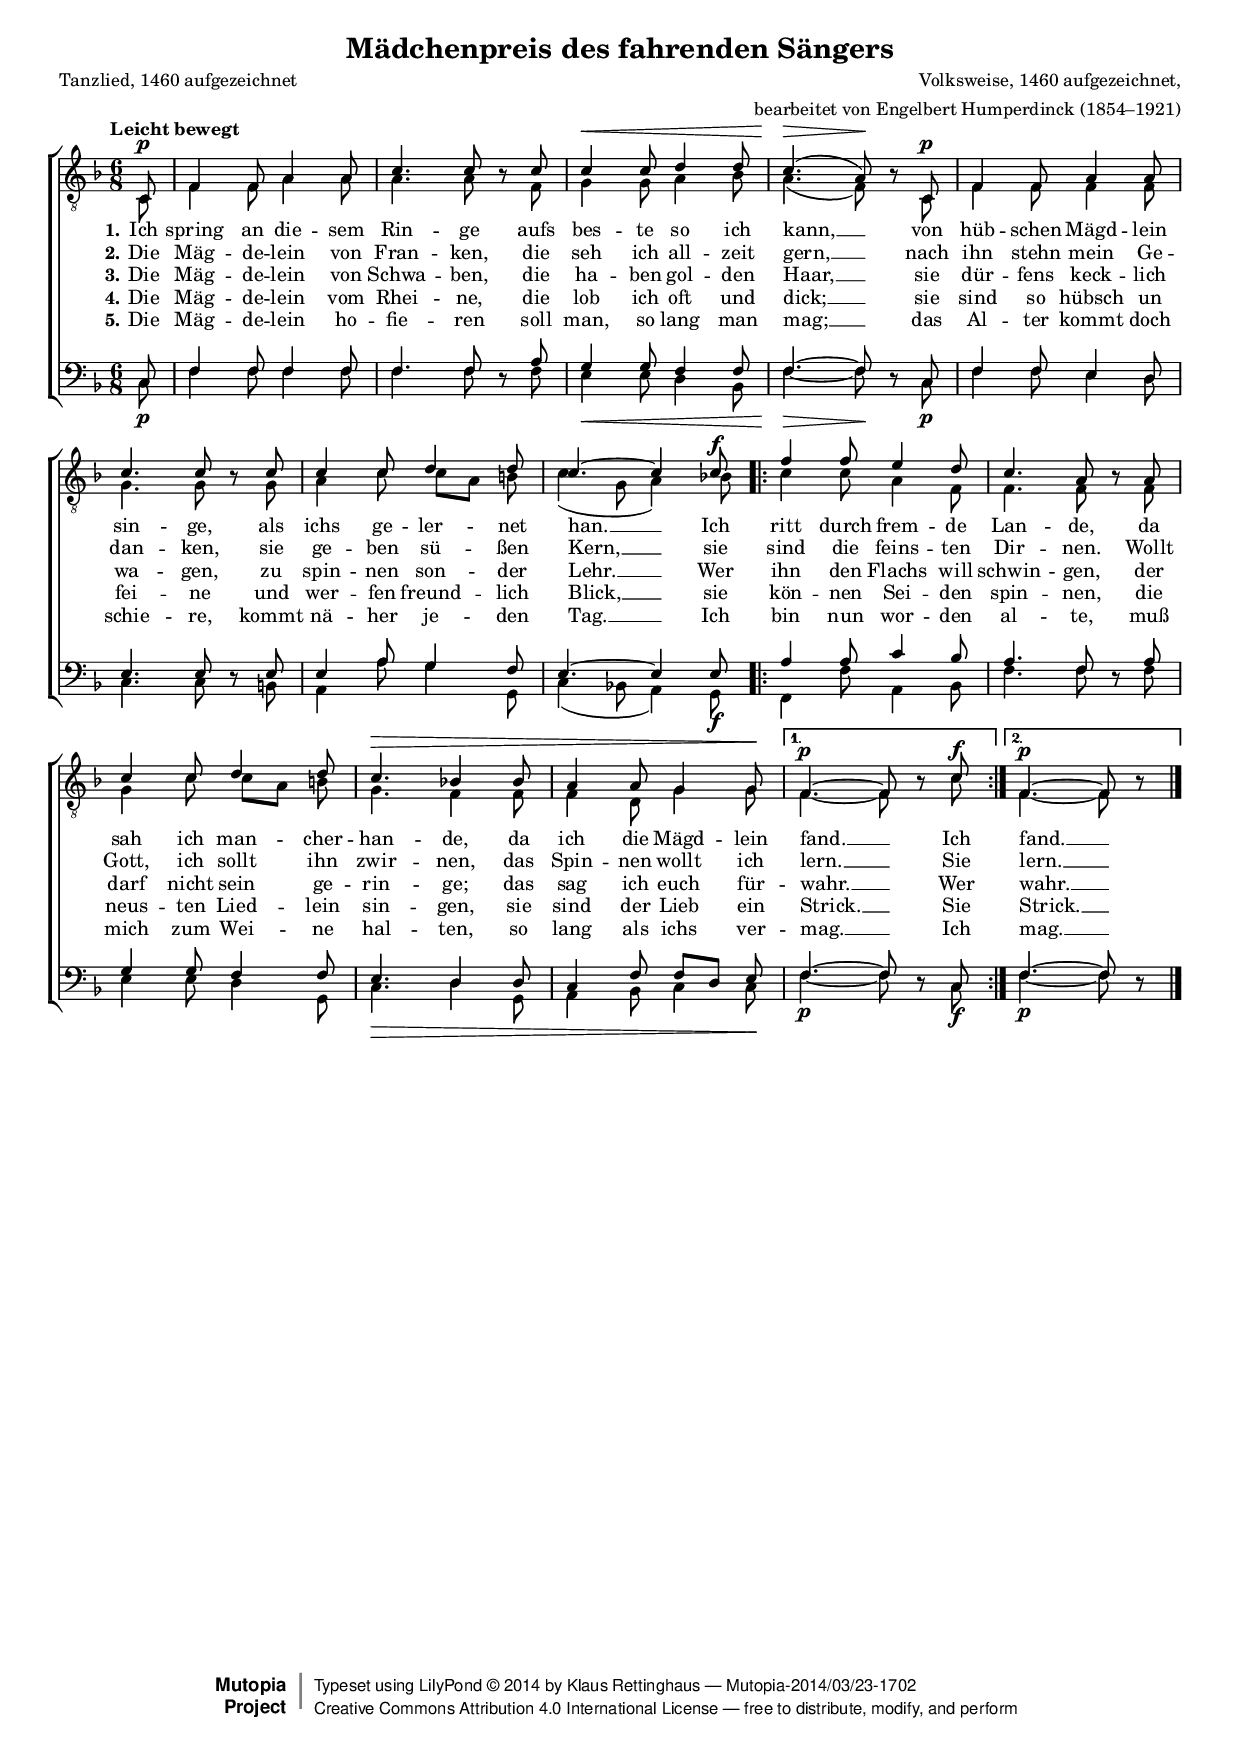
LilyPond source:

#(set-global-staff-size 15.5) 

\version "2.18.0" 

global = { \key f \major \time 6/8 \tempo "Leicht bewegt" } 

TAMaedchenpreis = \relative f { 
\revert Rest.direction 
\partial 8 
c8\p 
f4 f8 a4 a8 
c4. c8 r c8 
c4\< c8 d4 d8 
c4.(\> a8)\! r c,8\p 
f4 f8 a4 a8 c4. c8 r c8 
c4 c8 d4 d8 
c4.~ c4 c8\f 
\repeat volta 2 { 
f4 f8 e4 d8 
c4. a8 r a8 
c4 c8 d4 d8 
c4.\> bes!4 bes8 
a4 a8 g4 g8\! 
} 
\alternative { 
{f4.~\p f8 r c'\f } 
{f,4.~\p f8 r } 
} 
\bar "|." 
} 

TBMaedchenpreis = \relative f { 
\partial 8 
c8 
f4 f8 a4 a8 
a4. a8 s f 
g4 g8 a4 bes8 
a4.( f8) s c8 
f4 f8 f4 f8 
g4. g8 s g 
a4 c8 c[ a] b 
c4( g8 a4) bes!8 
\repeat volta 2 { 
c4 c8 a4 f8 
f4. f8 s f8 
g4 c8 c[ a] b 
g4. f4 f8 
f4 d8 g4 g8 
} 
\alternative { 
{f4.~ f8 s c' } 
{f,4.~ f8 s } 
} 
\bar "|." 
} 

BAMaedchenpreis = \relative f { 
\partial 8 
c8 
f4 f8 f4 f8 
f4. f8 s a8 
g4 g8 f4 f8 
f4.~ f8 s c8 
f4 f8 e4 d8 
e4. e8 s e8 
e4 a8 g4 f8 
e4.~ e4 e8 
\repeat volta 2 { 
a4 a8 c4 bes8 
a4. f8 s a8 
g4 g8 f4 f8 
e4. d4 d8 
c4 f8 f[ d] e 
} 
\alternative { 
{f4.~ f8 s c } 
{f4.~ f8 s } 
} 
\bar "|." 
} 

BBMaedchenpreis = \relative f { 
\revert Rest.direction 
\partial 8 
c8\p 
f4 f8 f4 f8 
f4. f8 r f8 
e4\< e8 d4 bes8 
f'4.~\> f8\! r c8\p 
f4 f8 e4 d8 
c4. c8 r b8 
a4 a'8 g4 g,8 
c4( bes!8 a4) g8\f 
\repeat volta 2 { 
f4 f'8 a,4 bes8 
f'4. f8 r f8 
e4 e8 d4 g,8 
c4.\> d4 g,8 
a4 bes8 c4 c8\! 
} 
\alternative { 
{f4.~\p f8 r c\f } 
{f4.~\p f8 r } 
} 
\bar "|." 
} 


LMaedchenpreisA = \lyricmode { 
\set stanza = "1." 
Ich spring an die -- sem Rin -- ge 
aufs bes -- te so ich kann, __ 
von hüb -- schen Mägd -- lein sin -- ge, 
als ichs ge -- ler -- net han. __ 
Ich ritt durch frem -- de Lan -- de, 
da sah ich man -- cher -- han -- de, 
da ich die Mägd -- lein fand. __ 
Ich fand. __ 
} 

LMaedchenpreisB = \lyricmode { 
\set stanza = "2." 
Die Mäg -- de -- lein von Fran -- ken, 
die seh ich all -- zeit gern, __ 
nach ihn stehn mein Ge -- dan -- ken, 
sie ge -- ben sü -- ßen Kern, __ 
sie sind die feins -- ten Dir -- nen. 
Wollt Gott, ich sollt ihn zwir -- nen, 
das Spin -- nen wollt ich lern. __ 
Sie lern. __ 
} 

LMaedchenpreisC = \lyricmode { 
\set stanza = "3." 
Die Mäg -- de -- lein von Schwa -- ben, 
die ha -- ben gol -- den Haar, __ 
sie dür -- fens keck -- lich wa -- gen, 
zu spin -- nen son -- der Lehr. __ 
Wer ihn den Flachs will schwin -- gen, 
der darf nicht sein ge -- rin -- ge; 
das sag ich euch für -- wahr. __ 
Wer wahr. __ 
} 

LMaedchenpreisD = \lyricmode { 
\set stanza = "4." 
Die Mäg -- de -- lein vom Rhei -- ne, 
die lob ich oft und dick; __ 
sie sind so hübsch un fei -- ne 
und wer -- fen freund -- lich Blick, __ 
sie kön -- nen Sei -- den spin -- nen, 
die neus -- ten Lied -- lein sin -- gen, 
sie sind der Lieb ein Strick. __ 
Sie Strick. __ 
} 

LMaedchenpreisE = \lyricmode { 
\set stanza = "5." 
Die Mäg -- de -- lein ho -- fie -- ren 
soll man, so lang man mag; __ 
das Al -- ter kommt doch schie -- re, 
kommt nä -- her je -- den Tag. __ 
Ich bin nun wor -- den al -- te, 
muß mich zum Wei -- ne hal -- ten, 
so lang als ichs ver -- mag. __ 
Ich mag. __ 
} 

%--------------------

\header { 
 kaisernumber = "387" 
 comment = "" 
 footnote = "" 
 
 title = "Mädchenpreis des fahrenden Sängers" 
 subtitle = "" 
 composer = "Volksweise, 1460 aufgezeichnet," 
 opus = "" 
 arranger = "bearbeitet von Engelbert Humperdinck (1854–1921)" 
 poet = "Tanzlied, 1460 aufgezeichnet" 
 
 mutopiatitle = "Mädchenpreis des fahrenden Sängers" 
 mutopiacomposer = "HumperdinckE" 
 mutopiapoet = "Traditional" 
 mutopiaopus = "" 
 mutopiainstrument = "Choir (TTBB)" 
 date = "1910s" 
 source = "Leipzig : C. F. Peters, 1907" 
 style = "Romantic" 
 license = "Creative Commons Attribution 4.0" 
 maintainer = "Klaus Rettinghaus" 
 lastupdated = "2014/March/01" 

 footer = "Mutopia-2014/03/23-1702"
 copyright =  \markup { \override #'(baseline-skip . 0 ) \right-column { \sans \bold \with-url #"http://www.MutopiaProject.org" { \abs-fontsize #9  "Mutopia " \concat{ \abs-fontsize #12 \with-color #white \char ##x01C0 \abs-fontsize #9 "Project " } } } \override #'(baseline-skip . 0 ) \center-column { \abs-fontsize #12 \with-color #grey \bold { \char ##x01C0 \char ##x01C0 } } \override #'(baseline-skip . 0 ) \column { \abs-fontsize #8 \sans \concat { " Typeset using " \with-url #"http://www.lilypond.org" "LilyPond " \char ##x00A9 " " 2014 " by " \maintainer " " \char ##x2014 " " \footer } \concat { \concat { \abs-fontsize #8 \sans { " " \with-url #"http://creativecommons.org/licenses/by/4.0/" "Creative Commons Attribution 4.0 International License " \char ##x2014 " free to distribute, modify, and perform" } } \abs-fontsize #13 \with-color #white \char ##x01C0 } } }
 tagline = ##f
} 

\score {
{
\context ChoirStaff 
	<< 
	\context Staff = TenorStaff 
	<< 
	\accidentalStyle voice 
	\set Staff.midiInstrument = "voice oohs" 
			\clef "G_8" 
			\context Voice = TenorA { \voiceOne 
				<< 
				\autoBeamOff 
				\dynamicUp 
				\global \TAMaedchenpreis 
				>> } 
			\context Voice = TenorB { \voiceTwo 
 				<< 
				\autoBeamOff 
				\global \TBMaedchenpreis 
				>> } 
			>> 
	\context Lyrics = verseone 
	\context Lyrics = versetwo 
	\context Lyrics = versethree 
	\context Lyrics = versefour 
	\context Lyrics = versefive 
	\context Staff = BassStaff 
	<< 
	\accidentalStyle voice 
	\set Staff.midiInstrument = "voice oohs" 
			\clef "F" 
			\context Voice = BassA { \voiceOne 
				<< 
				\autoBeamOff 
				\dynamicUp 
				\global \BAMaedchenpreis 
				>> } 
			\context Voice = BassB { \voiceTwo 
				<< 
				\autoBeamOff 
				\dynamicDown 
				\global \BBMaedchenpreis 
				>> } 
		>> 
	\context Lyrics = verseone \lyricsto TenorA \LMaedchenpreisA 
	\context Lyrics = versetwo \lyricsto TenorA \LMaedchenpreisB 
	\context Lyrics = versethree \lyricsto TenorA \LMaedchenpreisC 
	\context Lyrics = versefour \lyricsto TenorA \LMaedchenpreisD 
	\context Lyrics = versefive \lyricsto TenorA \LMaedchenpreisE 
	>> 
}

\layout {
indent = 0.0\cm
\context {\Score 
\remove "Bar_number_engraver"
\override DynamicTextSpanner.style = #'none 
\override BreathingSign.text = #(make-musicglyph-markup "scripts.rvarcomma") 
}
}

\midi {
\tempo 4.=92
}

}
